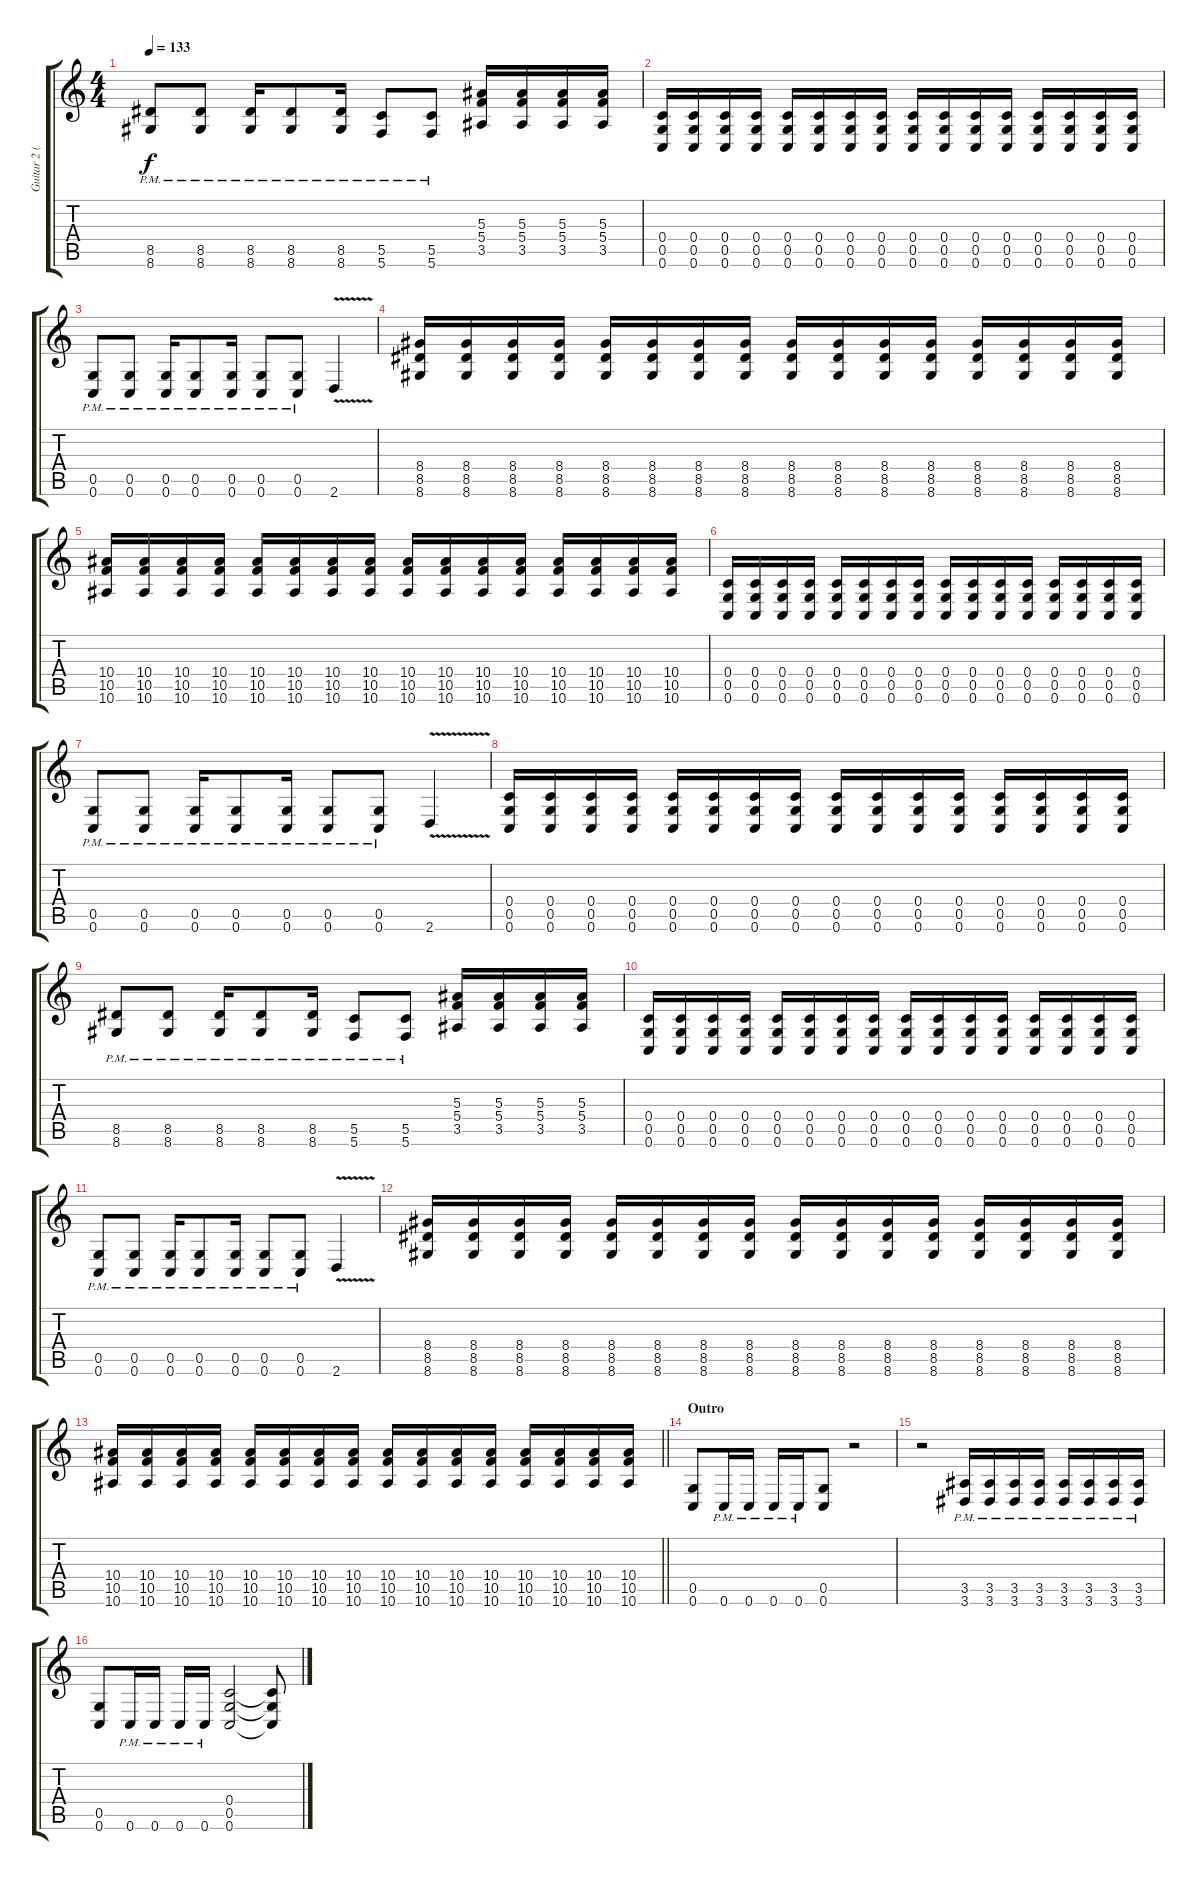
\track ("Guitar 2 (Robin)" "Guitar 2 (") {instrument distortionguitar}
\staff {score tabs}
\tuning (D4 A3 F3 C3 G2 C2) {hide}
\ts (4 4)
\tempo 133
\clef g2
\ks c
(8.5{pm} 8.6{pm}).8{dy f} (8.5{pm} 8.6{pm}).8 (8.5{pm} 8.6{pm}).16 (8.5{pm} 8.6{pm}).8 (8.5{pm} 8.6{pm}).16 (5.5{pm} 5.6{pm}).8 (5.5{pm} 5.6{pm}).8 (5.3 5.4 3.5).16 (5.3 5.4 3.5).16 (5.3 5.4 3.5).16 (5.3 5.4 3.5).16 |
(0.4 0.5 0.6).16 (0.4 0.5 0.6).16 (0.4 0.5 0.6).16 (0.4 0.5 0.6).16 (0.4 0.5 0.6).16 (0.4 0.5 0.6).16 (0.4 0.5 0.6).16 (0.4 0.5 0.6).16 (0.4 0.5 0.6).16 (0.4 0.5 0.6).16 (0.4 0.5 0.6).16 (0.4 0.5 0.6).16 (0.4 0.5 0.6).16 (0.4 0.5 0.6).16 (0.4 0.5 0.6).16 (0.4 0.5 0.6).16 |
(0.5{pm} 0.6{pm}).8 (0.5{pm} 0.6{pm}).8 (0.5{pm} 0.6{pm}).16 (0.5{pm} 0.6{pm}).8 (0.5{pm} 0.6{pm}).16 (0.5{pm} 0.6{pm}).8 (0.5{pm} 0.6{pm}).8 2.6{v}.4 |
(8.4 8.5 8.6).16 (8.4 8.5 8.6).16 (8.4 8.5 8.6).16 (8.4 8.5 8.6).16 (8.4 8.5 8.6).16 (8.4 8.5 8.6).16 (8.4 8.5 8.6).16 (8.4 8.5 8.6).16 (8.4 8.5 8.6).16 (8.4 8.5 8.6).16 (8.4 8.5 8.6).16 (8.4 8.5 8.6).16 (8.4 8.5 8.6).16 (8.4 8.5 8.6).16 (8.4 8.5 8.6).16 (8.4 8.5 8.6).16 |
(10.4 10.5 10.6).16 (10.4 10.5 10.6).16 (10.4 10.5 10.6).16 (10.4 10.5 10.6).16 (10.4 10.5 10.6).16 (10.4 10.5 10.6).16 (10.4 10.5 10.6).16 (10.4 10.5 10.6).16 (10.4 10.5 10.6).16 (10.4 10.5 10.6).16 (10.4 10.5 10.6).16 (10.4 10.5 10.6).16 (10.4 10.5 10.6).16 (10.4 10.5 10.6).16 (10.4 10.5 10.6).16 (10.4 10.5 10.6).16 |
(0.4 0.5 0.6).16 (0.4 0.5 0.6).16 (0.4 0.5 0.6).16 (0.4 0.5 0.6).16 (0.4 0.5 0.6).16 (0.4 0.5 0.6).16 (0.4 0.5 0.6).16 (0.4 0.5 0.6).16 (0.4 0.5 0.6).16 (0.4 0.5 0.6).16 (0.4 0.5 0.6).16 (0.4 0.5 0.6).16 (0.4 0.5 0.6).16 (0.4 0.5 0.6).16 (0.4 0.5 0.6).16 (0.4 0.5 0.6).16 |
(0.5{pm} 0.6{pm}).8 (0.5{pm} 0.6{pm}).8 (0.5{pm} 0.6{pm}).16 (0.5{pm} 0.6{pm}).8 (0.5{pm} 0.6{pm}).16 (0.5{pm} 0.6{pm}).8 (0.5{pm} 0.6{pm}).8 2.6{v}.4 |
(0.4 0.5 0.6).16 (0.4 0.5 0.6).16 (0.4 0.5 0.6).16 (0.4 0.5 0.6).16 (0.4 0.5 0.6).16 (0.4 0.5 0.6).16 (0.4 0.5 0.6).16 (0.4 0.5 0.6).16 (0.4 0.5 0.6).16 (0.4 0.5 0.6).16 (0.4 0.5 0.6).16 (0.4 0.5 0.6).16 (0.4 0.5 0.6).16 (0.4 0.5 0.6).16 (0.4 0.5 0.6).16 (0.4 0.5 0.6).16 |
(8.5{pm} 8.6{pm}).8 (8.5{pm} 8.6{pm}).8 (8.5{pm} 8.6{pm}).16 (8.5{pm} 8.6{pm}).8 (8.5{pm} 8.6{pm}).16 (5.5{pm} 5.6{pm}).8 (5.5{pm} 5.6{pm}).8 (5.3 5.4 3.5).16 (5.3 5.4 3.5).16 (5.3 5.4 3.5).16 (5.3 5.4 3.5).16 |
(0.4 0.5 0.6).16 (0.4 0.5 0.6).16 (0.4 0.5 0.6).16 (0.4 0.5 0.6).16 (0.4 0.5 0.6).16 (0.4 0.5 0.6).16 (0.4 0.5 0.6).16 (0.4 0.5 0.6).16 (0.4 0.5 0.6).16 (0.4 0.5 0.6).16 (0.4 0.5 0.6).16 (0.4 0.5 0.6).16 (0.4 0.5 0.6).16 (0.4 0.5 0.6).16 (0.4 0.5 0.6).16 (0.4 0.5 0.6).16 |
(0.5{pm} 0.6{pm}).8 (0.5{pm} 0.6{pm}).8 (0.5{pm} 0.6{pm}).16 (0.5{pm} 0.6{pm}).8 (0.5{pm} 0.6{pm}).16 (0.5{pm} 0.6{pm}).8 (0.5{pm} 0.6{pm}).8 2.6{v}.4 |
(8.4 8.5 8.6).16 (8.4 8.5 8.6).16 (8.4 8.5 8.6).16 (8.4 8.5 8.6).16 (8.4 8.5 8.6).16 (8.4 8.5 8.6).16 (8.4 8.5 8.6).16 (8.4 8.5 8.6).16 (8.4 8.5 8.6).16 (8.4 8.5 8.6).16 (8.4 8.5 8.6).16 (8.4 8.5 8.6).16 (8.4 8.5 8.6).16 (8.4 8.5 8.6).16 (8.4 8.5 8.6).16 (8.4 8.5 8.6).16 |
\barLineRight lightlight
(10.4 10.5 10.6).16 (10.4 10.5 10.6).16 (10.4 10.5 10.6).16 (10.4 10.5 10.6).16 (10.4 10.5 10.6).16 (10.4 10.5 10.6).16 (10.4 10.5 10.6).16 (10.4 10.5 10.6).16 (10.4 10.5 10.6).16 (10.4 10.5 10.6).16 (10.4 10.5 10.6).16 (10.4 10.5 10.6).16 (10.4 10.5 10.6).16 (10.4 10.5 10.6).16 (10.4 10.5 10.6).16 (10.4 10.5 10.6).16 |
\section ("" "Outro")
(0.5 0.6).8 0.6{pm}.16 0.6{pm}.16 0.6{pm}.16 0.6{pm}.16 (0.5 0.6).8 r.2 |
r.2 (3.5{pm} 3.6{pm}).16 (3.5{pm} 3.6{pm}).16 (3.5{pm} 3.6{pm}).16 (3.5{pm} 3.6{pm}).16 (3.5{pm} 3.6{pm}).16 (3.5{pm} 3.6{pm}).16 (3.5{pm} 3.6{pm}).16 (3.5{pm} 3.6{pm}).16 |
(0.5 0.6).8 0.6{pm}.16 0.6{pm}.16 0.6{pm}.16 0.6{pm}.16 (0.4 0.5 0.6).2 (0.4{t} 0.5{t} 0.6{t}).8
